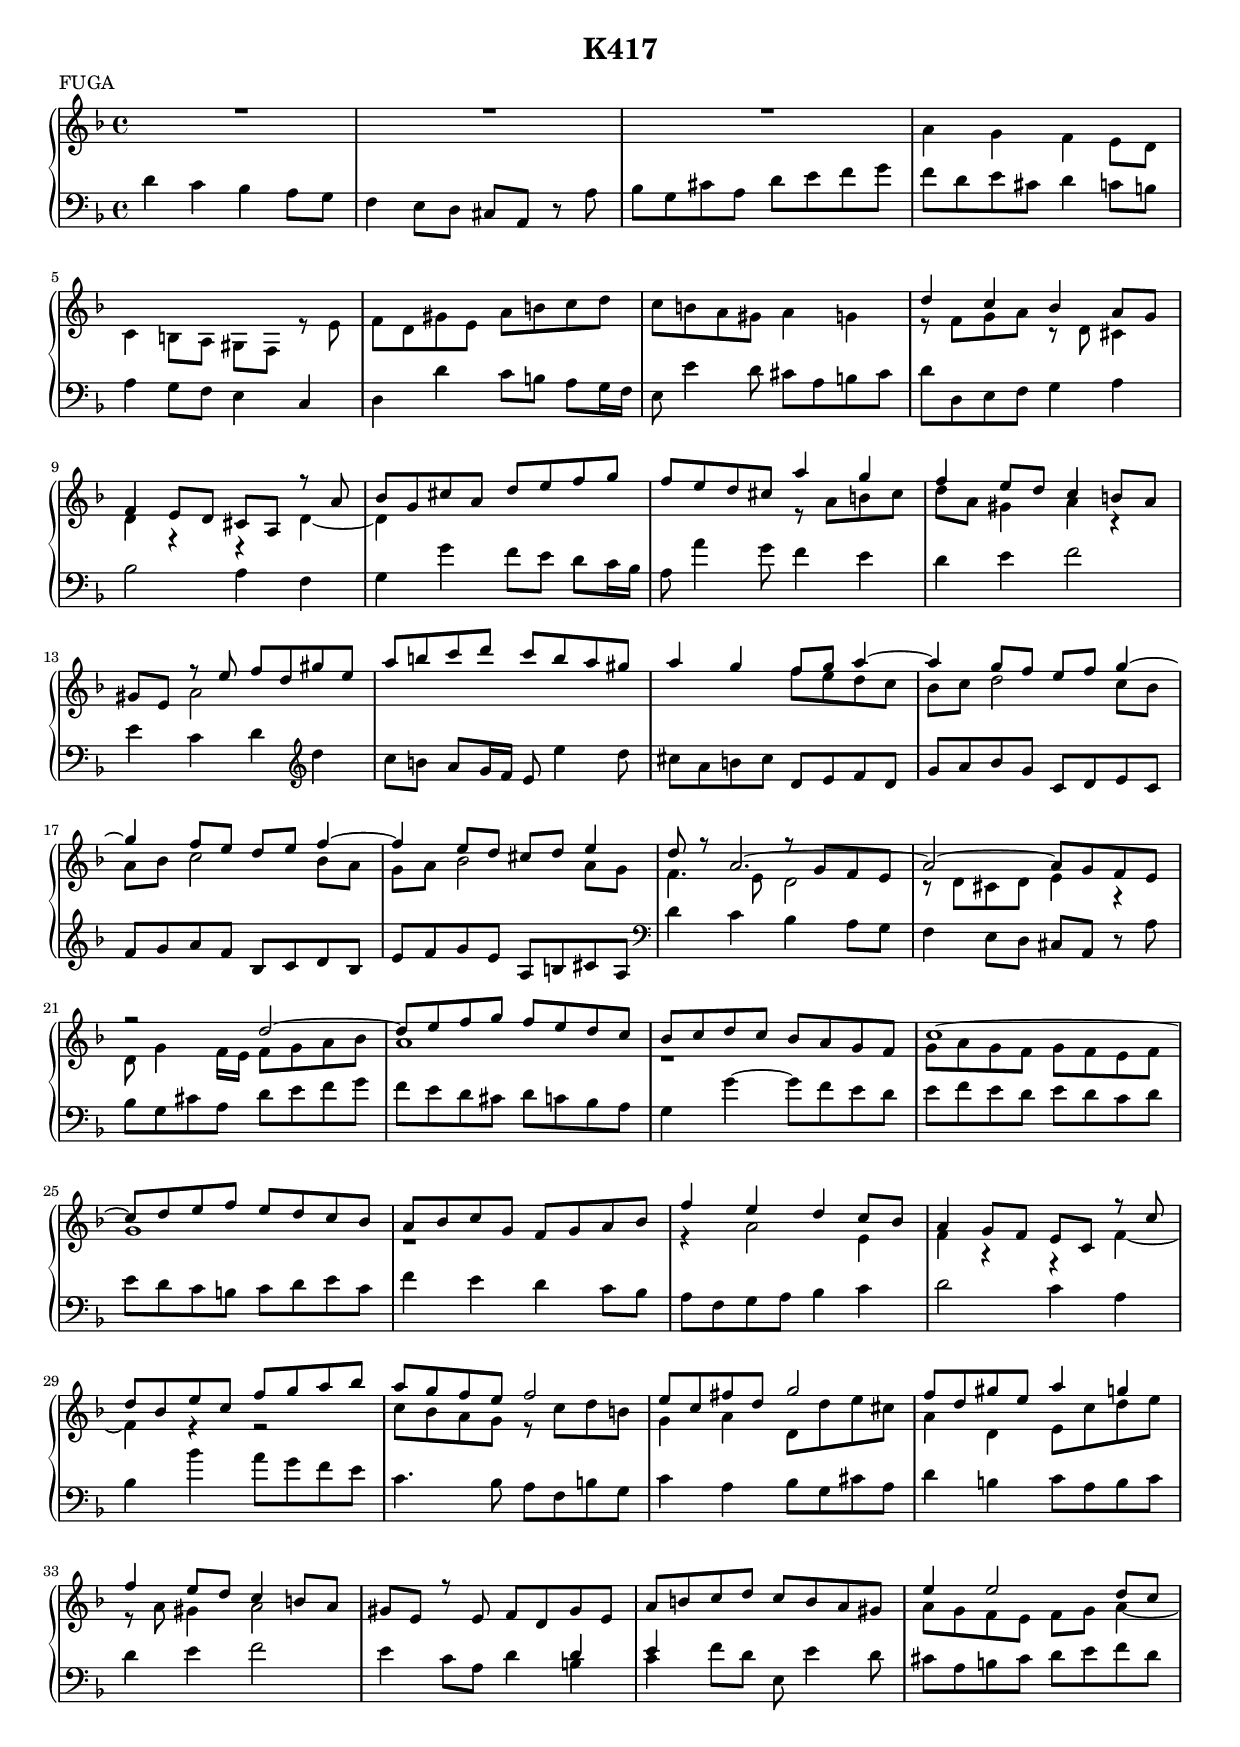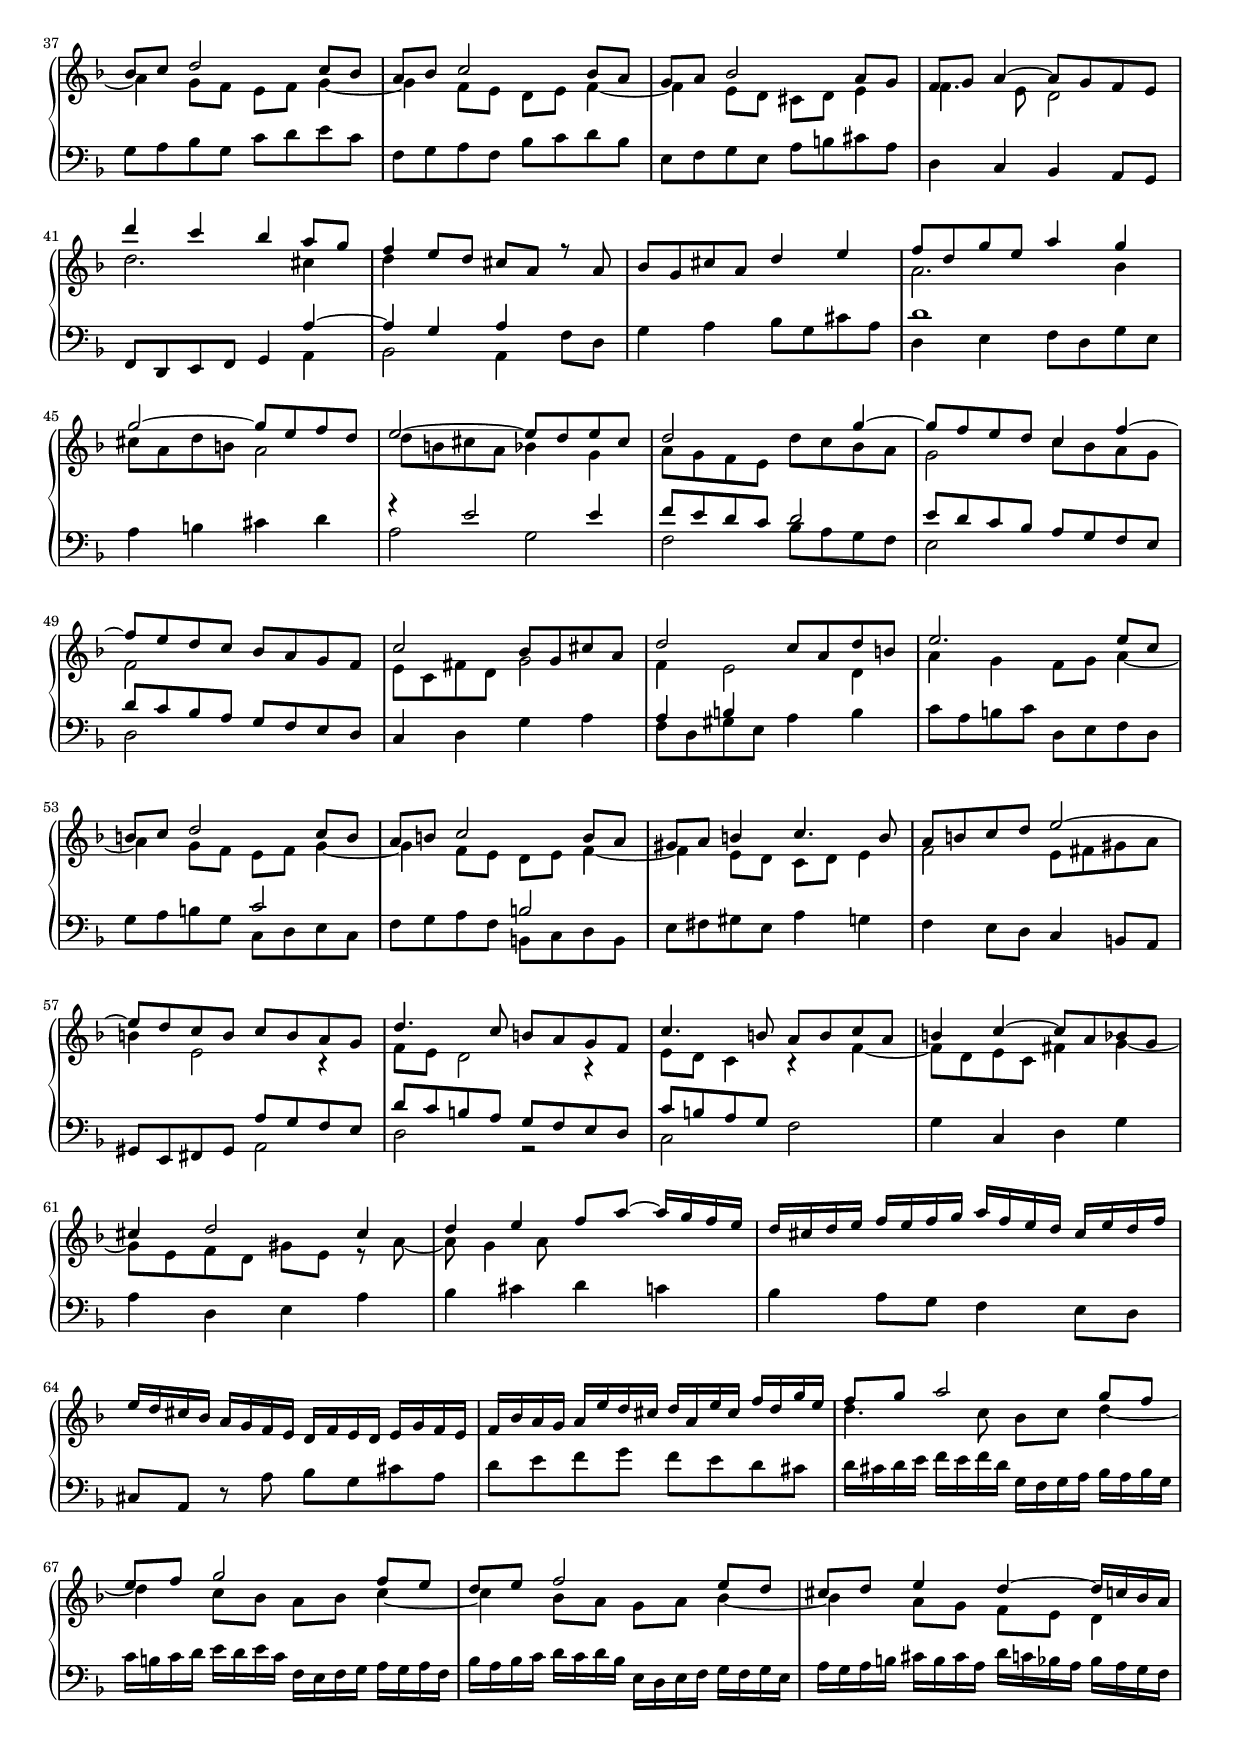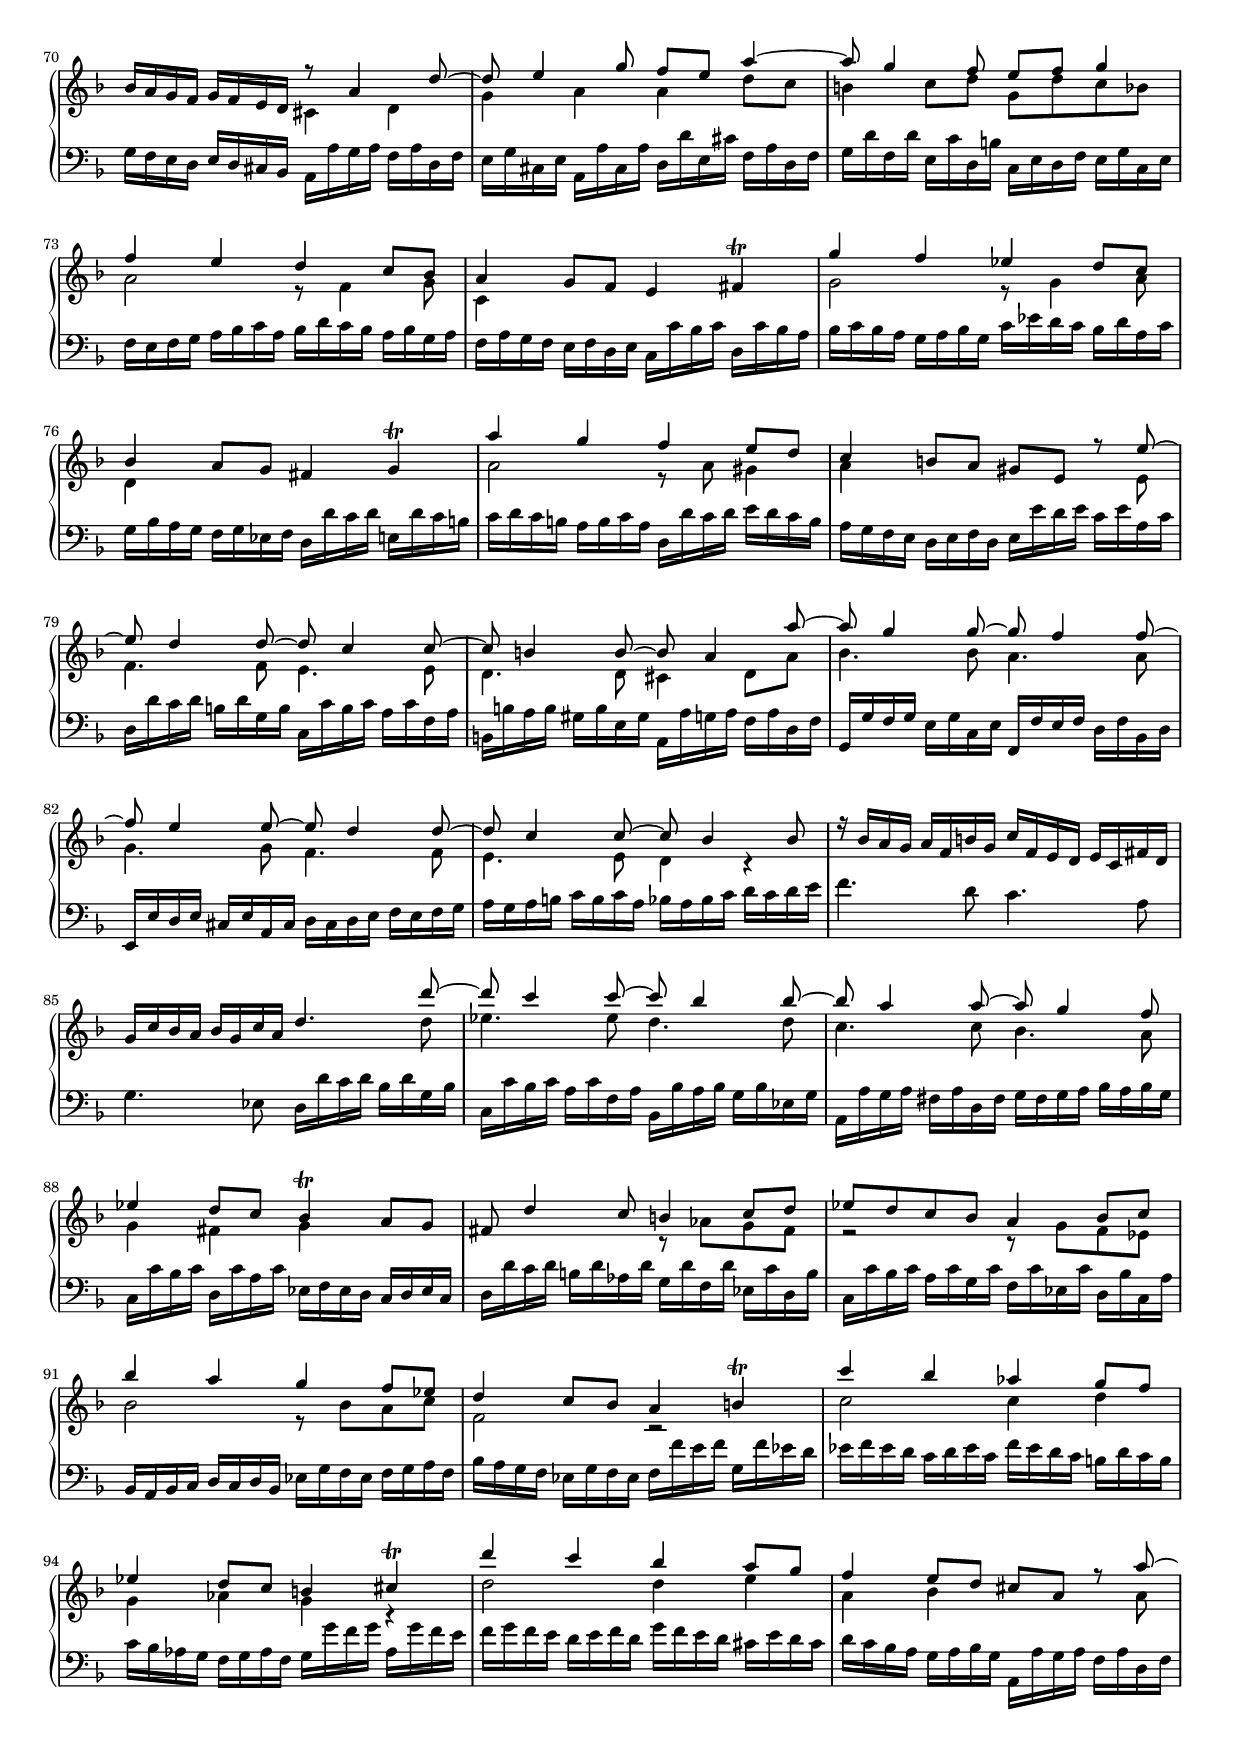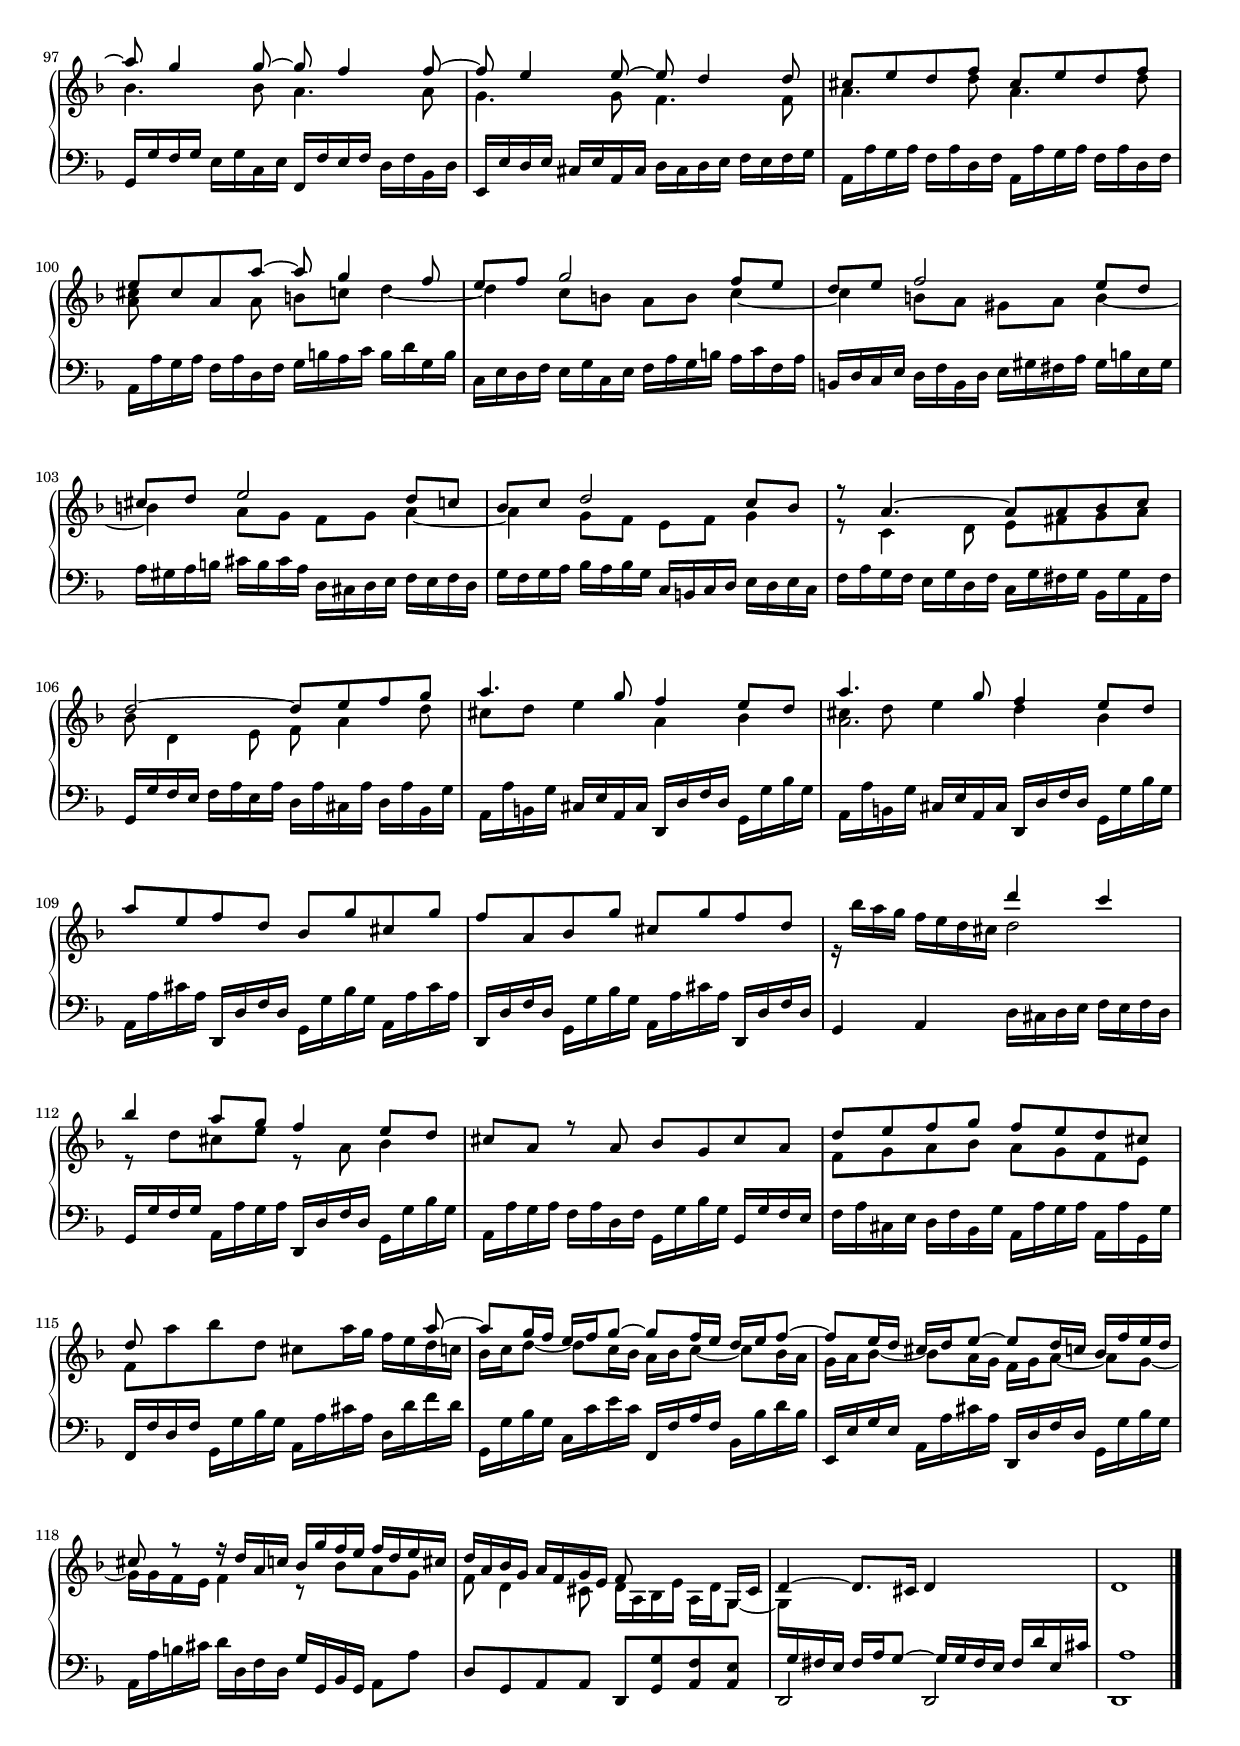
\version "2.16.2"
\version "2.16.2"

%sujet = 
%-\tweak #'extra-offset #'(0 . -4.5) 
%-\tweak #'layer #-1
% ^\markup { \with-color #(rgb-color 0.75 0.75 0.75) \filled-box #'(-3 . 3) #'(-3 . 3) #0 }

%sujet = -"[S]"

sujet = {}

\header {
  title = "K417"
  meter = "FUGA"
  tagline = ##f
}

tempoMark = {
  \once \override Score.RehearsalMark #'self-alignment-X = #LEFT
  \once \override Score.RehearsalMark #'break-align-symbols = #'(time-signature key-signature)
  \once \override Staff.TimeSignature #'break-align-anchor-alignment = #LEFT
  \mark \markup "Allegro moderato"
}

global = {
  %\tempoMark
  \key d \minor
}

rightOne = \relative c'' {
  \global

  R1 R1 R1 | s1 s1 s1 s1 | d4 \sujet c bes a8 g | f4 e8 d cis a r a' | bes g cis a d e f g |
  f e d cis a'4 \sujet g | f e8 d c4 b8 a | gis e r e' f d gis e | a b c d c b a gis |
  a4 g f8 g a4 ~ | a g8 f e f g4 ~ | g f8 e d e f4 ~ | f e8 d cis d e4 | d8 r a2. ~ |
  a2 ~ a8 g f e | r2 d' ~ | d8 e f g f e d c | bes c d c bes a g f | c'1 ~ |

  c8 d e f e d c bes | a bes c g f g a bes | f'4 \sujet e d c8 bes | a4 g8 f e c r c' |
  d bes e c f g a bes | a g f e f2 | e8 c fis d g2 | f8 d gis e a4 \sujet g | f e8 d c4 b8 a |
  gis e r e f d gis e | a b c d c b a gis | e'4 e2 d8 c | bes c d2 c8 bes |
  a bes c2 bes8 a | g a bes2 a8 g | f g a4 ~ a8 g f e | d''4 \sujet c bes a8 g |

  f4 e8 d cis a r a | bes g cis a d4 e | f8 d g e a4 g | g2 ~ g8 e f d |
  e2 ~ e8 d e cis | d2 s4 g ~ | g8 f e d c4 f ~ | f8 e d c bes a g f | c'2 bes8 g cis a |
  d2 c8 a d b | e2. e8 c | b c d2 c8 b | a b c2 b8 a | gis a b4 c4. b8 | a b c d e2 ~ |
  e8 d c b c b a g | d'4. c8 b a g f | c'4. b8 a b c a | b4 c ~ c8 a bes g | cis4 d2 cis4 |

  d e f8 a ~ a16 g f e | d cis d e f e f g a f e d cis e d f |
  e d cis bes a g f e d f e d e g f e | f bes a g a e' d cis d a e' cis f d g e |
  f8 g a2 g8 f | e f g2 f8 e | d e f2 e8 d | cis d e4 d ~ d16 c bes a |
  bes a g f g f e d r8 a'4 d8 ~ | d e4 g8 f e a4 ~ | a8 g4 f8 e f g4 | f \sujet e d c8 bes |
  a4 g8 f e4 fis4-\trill | g' \sujet f ees d8 c | bes4 a8 g fis4 g4-\trill | a' \sujet g f e8 d |
  
  c4 b8 a gis e r e'-\tag #'longo ~ | 
  e d4 d8-\tag #'longo ~ d c4 c8-\tag #'longo ~ | 
  c b4 b8-\tag #'longo ~ b a4 a'8-\tag #'longo ~ | 
  a g4 g8-\tag #'longo ~ g f4 f8-\tag #'longo ~ | 
  f e4 e8-\tag #'longo ~ e d4 d8-\tag #'longo ~ | 
  d c4 c8-\tag #'longo ~ c bes4 bes8 | 
  r16 bes a g a f b g c f, e d e c fis d |
  g c bes a bes g c a d4. d'8-\tag #'longo ~ | 
  d c4 c8-\tag #'longo ~ c bes4 bes8-\tag #'longo ~ | 
  bes a4 a8-\tag #'longo ~ a g4 f8 |

  ees4 d8 c bes4-\trill a8 g | fis d'4 c8 b4 c8 d | ees d c bes a4 bes8 c | bes'4 \sujet a g f8 ees |
  d4 c8 bes a4 b-\trill | c' \sujet bes aes g8 f | ees4 d8 c b4 cis-\trill | d' \sujet c bes a8 g |
  f4 e8 d cis a r a'8-\tag #'longo ~ | a g4 g8-\tag #'longo ~ g f4 f8-\tag #'longo ~ | 
  f e4 e8-\tag #'longo ~ e d4 d8 | cis e d f cis e d f |
  e cis a a'-\tag #'longo ~ a g4 f8 | e f g2 f8 e | d e f2 e8 d | cis d e2 d8 c | bes c d2 c8 bes |

  r a4. ~ a8 a bes c | d2 ~ d8 e f g | a4. g8 f4 e8 d | << { a'4. g8 f4 } \\ { a,2. } >> e'8 d |
  a'8 e f d bes g' cis, g' | f a, bes g' cis, g' f d | s2 d'4 \sujet c | bes a8 g f4 e8 d |
  cis a r8 a bes g cis a | d e f g f e d cis | d s2. a'8 ~ | a g16 f e f g8 ~ g f16 e d e f8 ~ |
  f e16 d cis d e8 ~ e d16 c bes f' e d | cis8 r r16 d a c bes g' f e f d e cis |
  d a bes g a f g e f8 s4 g,16 cis | d4 ~ d8. cis16 d4 s | d1 \bar "|."
}

rightTwo = \relative c'' {
  \global

  s1 s1 s1 | a4 \sujet g f e8 d | c4 b8 a gis f r e' | f d gis e a b c d | c b a gis a4 g |
  r8 f g a r d, cis4 | d r r d ~ | d s s2 | s r8 a' b cis | d a gis4 a r | s a2 s4 |
  s1 | s2 f'8 e d c | bes c d2 c8 bes | a bes c2 bes8 a | g a bes2 a8 g |
  f4. e8 << { r8 g f e } \\ {d2 } >> | r8 d cis d e4 r | d8 g4 f16 e f8 g a bes |

  a1 | r | g8 a g f g f e f | g1 | r | r4 a2 e4 | f r r f ~ | f r r2 |
  c'8 bes a g r c d b | 
  
  \tag #'longo  { g4 a d,8 d' e cis | a4 d, e8 c' d e | r a, gis4 a2 | }
  \tag #'urtext { g4 a r8 d e cis | a4 r r8 c d e | r a, gis4 a4 s | }
  
  s1 | s1 | a8 g f e f g a4 ~ | a g8 f e f g4 ~ | g f8 e d e f4 ~ | f e8 d cis d e4 |
  f4. e8 d2 | d'2. cis4 | d  s2. | s1 | a2. bes4 | cis8 a d b a2 | 
  
  \tag #'longo  { d8 b cis a bes4 g | }
  \tag #'urtext { d'8 b c! a bes4 g | }

  a8 g f e d' c bes a | g2 c8 bes a g | f2 s | e8 c fis d g2 | f4 e2 d4 |
  a' g f8 g a4 ~ | a4 g8 f e f g4 ~ | g  f8 e d e f4 ~ |
  f e8 d c d e4 | f2 e8 fis gis a | b4 e,2 r4 | f8 e d2 r4 | e8 d c4 r f ~ |
  f8 d e c fis4 g ~ | g8 e f d gis e r a ~ | a g4 a8  s2 | s1*3 | d4. c8 bes c d4 ~ |

  d c8 bes a bes c4 ~ | c bes8 a g a bes4 ~ | bes a8 g f e d4 | s2 cis4 d | g a a d8 c |
  b4 c8 d g, d' c bes | a2 r8 f4 g8 | c,4 s2. | g'2 r8 g4 a8 | d,4 s2. | a'2 r8 a gis4 |
  a s2 s8 e | f4. f8 e4. e8 | d4. d8 cis4 d8 a' | bes4. bes8 a4. a8 | g4. g8 f4. f8 |
  e4. e8 d4 r | s1 | s2. s8 d' | ees4. ees8 d4. d8 | 
  \tag #'longo  { c4. c8 bes4. a8 | }
  \tag #'urtext { c4. c8 c8 bes4 a8 | }
  
  g4 fis g s | s2 r8 aes g fis | r2 r8 g f ees | bes'2 r8 bes a c | f,2 r | c' c4 d | g, aes g r |
  d'2 d4 e | a, bes s s8 a | bes4. bes8 a4. a8 | g4. g8 f4. f8 | 
  \tag #'longo  { a4. d8 a4. d8 | }
  \tag #'urtext { a4 s8 d a4 s8 d | }
  <a cis> s4 a8 b c d4 ~ | d c8 b a b c4 ~ | c b8 a gis a b4-\tag #'longo ~ | 
  \tag #'longo { b a8 } \tag #'urtext { a4. } g8 f g a4 ~ |
  a g8 f e f g4 | r8 c,4 d8 e fis g a | bes d,4 e8 f a4 d8 | cis d e4 a, bes |

  %<< { a2. s4 } \\ { cis8 d e4 d bes } >> | 
  cis8 d e4 d bes |
  \tag #'longo { s1 s1 | } \tag #'urtext { a4 s2. s1 | }
  r16 bes' a g f e d cis d2 |
  r8 d cis e r a, bes4 | s1 | f8 g a bes a g f e | f a' bes d, cis a'16 g f e d c |
  bes c d8 ~ d c16 bes a bes c8 ~ c bes16 a | g a bes8 ~ bes a16 g f g a8 ~ a g ~ |
  g16 g f e f4 r8 bes a g | f d4 cis8  d16 a bes e a, d g,8 ~ |
  g16 \change Staff = "left" \voiceThree g fis e fis a g8 ~ g16 g fis e fis d' e, cis' |
  a1 \bar "|."
}

left = \relative c' {
  \global

  d4 \sujet

  c bes a8 g |
  f4 e8 d cis a r a' | bes g cis a d e f g | f d e cis d4 c8 b |
  a4 g8 f e4 c | d d'c8 b a g16 f | e8 e'4 d8 cis a b cis | d d, e f g4 a | bes2 a4 f |
  g g' f8 e d c16 bes | a8 a'4 g8 f4 e | d e f2 | e4 c d \clef treble d' |
  c8 b a g16 f e8 e'4 d8 | cis8 a b cis d, e f d | g a bes g c, d e c | f g a f bes, c d bes | 
  e f g e a, b cis a | \clef bass d4 \sujet c bes a8 g | f4 e8 d cis a r a' |
  bes g cis a d e f g | f e d cis d c bes a | g4 g' ~ g8 f e d | e f e d e d c d |
  e d c b c d e c | f4 \sujet e d c8 bes | a f g a bes4 c | d2 c4 a | 

  \tag #'longo { bes4 bes' a8 g f e | }
  \tag #'urtext { \tiny bes4 \normalsize bes' a8 g f bes, | }
  c4. bes8 a f b g | 
  \tag #'longo  { c4 a bes8 g cis a | d4 b c8 a b c | }
  \tag #'urtext { c4 a << { d } \\ { bes8 g } >> cis a | d4 << { d4 e} \\ { b c8 a } >> b c | }
  
  d4 e f2 | e4 c8 a d4 << d \\ b >> |
  << e \\ c >> f8 d e, e'4 d8 | cis a b cis d e f d | g, a bes g c d e c | f, g a f bes c d bes |
  e, f g e a b cis a | d,4 \sujet c bes a8 g | f d e f g4 << { a' ~ a g a } \\ { a, bes2 a4 } >> f'8 d |
  g4 a bes8 g cis a | << d1 \\ { d,4 e f8 d g e } >> | a4 b cis d |
  << { r4 e2 e4 } \\ { a,2 g } >> | << { f'8 e d c d2 } \\ { f,2 bes8 a g f } >> |
  << { e'8 d c bes a g f e } \\ { e2 } >> | << { d'8 c bes a g f e d } \\ { d2 } >> |

  c4 d g a | << { a4 b } \\ { f8 d gis e a4 b } >> | 
  \tag #'longo  { c8 a b c d,8 e f d | }
  \tag #'urtext { c'8 a b cis << { d2 } \\ { d,8 e f d } >> | }
  g a b g << { c2 } \\ { c,8 d e c } >> | f g a f << { b2 } \\ { b,8 c d b} >> |
  e fis gis e a4 \sujet g | f e8 d c4 b8 a | gis e fis gis << { a'8 g f e } \\ { a,2 } >> |
  << { d'8 c b a g f e d } \\ { d2 r } >> | << { c'8 b a g } \\ { c,2 } >> f | g4 c, d g |
  a d, e a | bes cis d \sujet c | bes a8 g f4 e8 d | cis a r a' bes g cis a | d e f g f e d cis |

  d16 cis d e f e f d g, f g a bes a bes g | c b c d e d e c f, e f g a g a f |
  bes a bes c d c d bes e, d e f g f g e | a g a b cis b cis a d c bes a bes a g f |
  g f e d e d cis bes a a' g a f a d, f | e g cis, e a, a' cis, a' d, d' e, cis' f, a d, f |
  g d' f, d' e, c' d, b' c, e d f e g c, e | f e f g a bes c a bes d c bes a bes g a |
  f a g f e f d e c c'bes c d, c' bes a | bes c bes a g a bes g c ees d c bes d a c |

  g bes a g f g ees f d d' c d e, d' c b | c d c b a b c a d, d' c d e d c b |
  a g f e d e f d e e' d e c e a, c | d, d' c d b d g, b c, c' b c a c f, a |
  b, b' a b gis b e, gis a, a' g a f a d, f | g, g' f g e g c, e f, f' e f d f bes, d |
  e, e' d e cis e a, cis d cis d e f e f g | a g a b c b c a bes a bes c d c d e |
  f4. d8 c4. a8 | g4. ees8 d16 d' c d bes d g, bes |

  c, c' bes c a c f, a bes, bes' a bes g bes ees, g | a, a' g a fis a d, fis g fis g a bes a bes g |
  c, c' bes c d, c' a c ees, f ees d c d ees c | 
  d d' c d b d aes d g, d' f, d' \tag #'longo ees, \tag #'urtext e c' d, b' |
  c, c' bes c a c g c f, c' ees, c' d, bes' c, a' | bes, a bes c d c d bes ees g f ees f g a f |
  bes a g f ees g f ees f f' e f g, f' ees d | ees f ees d c d ees c f ees d c b d c b |
  c bes aes g f g aes f g g' \tag #'longo f \tag #'urtext fis g aes, g' f e |
  f g f e d e f d g f e d cis e d cis |

  d c bes a g a bes g a, a' g a f a d, f | g, g' f g e g c, e f, f' e f d f bes, d |
  e, e' d e cis e a, cis d cis d e f e f g | a, a' g a f a d, f a, a' g a f a d, f |
  a, a' g a f a d, f g b a c b d g, b | c, e d f e g c, e f a g b a c f, a |
  b, d c e d f b, d e gis fis a gis b e, gis | a gis a b cis b cis a d, cis d e f e f d |
  g f g a bes a bes g c, b c d e d e c | f a g f e g d f c g' fis g bes, g' a, fis' |

  g, g' f e f a e a d, a' cis, a' d, a' bes, g' | a, a' b, g' cis, e a, cis d, d' f d g, g' bes g |
  a, a' b, g' cis, e a, cis d, d' f d g, g' bes g | a, a' cis a d,, d' f d g, g' bes g a, a' cis a |
  d,, d' f d g, g' bes g a, a' cis a d,, d' f d | g,4 a d16 cis d e f e f d |
  g, g' f g a, a' g a d,, d' f d g, g' bes g | a, a' g a f a d, f g, g' bes g g, g' f e |

  f a cis, e d f bes, g' a, a' g a a, a' g, g' | f, f' d f g, g' bes g a, a' cis a d, d' f d |
  g,, g' bes g c, c' e c f,, f' a f bes, bes' d bes | e,, e' g e a, a' cis a d,, d' f d g, g' bes g |
  a, a' b cis d d, f d g g, bes g a8 a' | d, g, a a d, <g g'> <a f'> <a e'> |
  d,2 d | d1 \bar "|."
}


#(set-global-staff-size 16.3)
 
\paper {
  #(set-paper-size "a4")
  print-page-number = ##f
  between-system-padding = #0.1
  between-system-space = #0.1
  ragged-last-bottom = ##f
  ragged-bottom = ##f
}

%
% Edition de Longo
%
\score {
  \new PianoStaff <<
    \time 4/4
    \new Staff = "right" {
      << { \keepWithTag #'longo \rightOne } 
         \\ 
         { \keepWithTag #'longo \rightTwo }
      >>
    }
    \new Staff = "left" { 
      \clef bass \keepWithTag #'longo \left 
    }
  >>
  \layout { indent = 0 }
}

